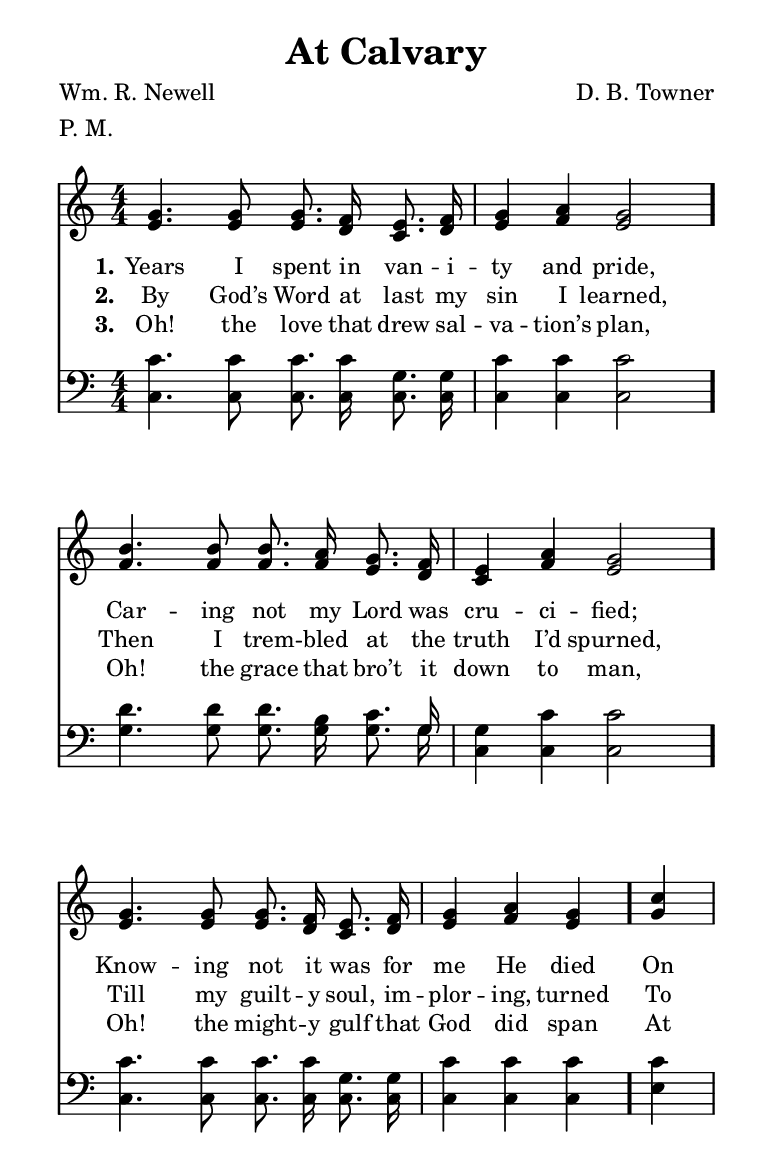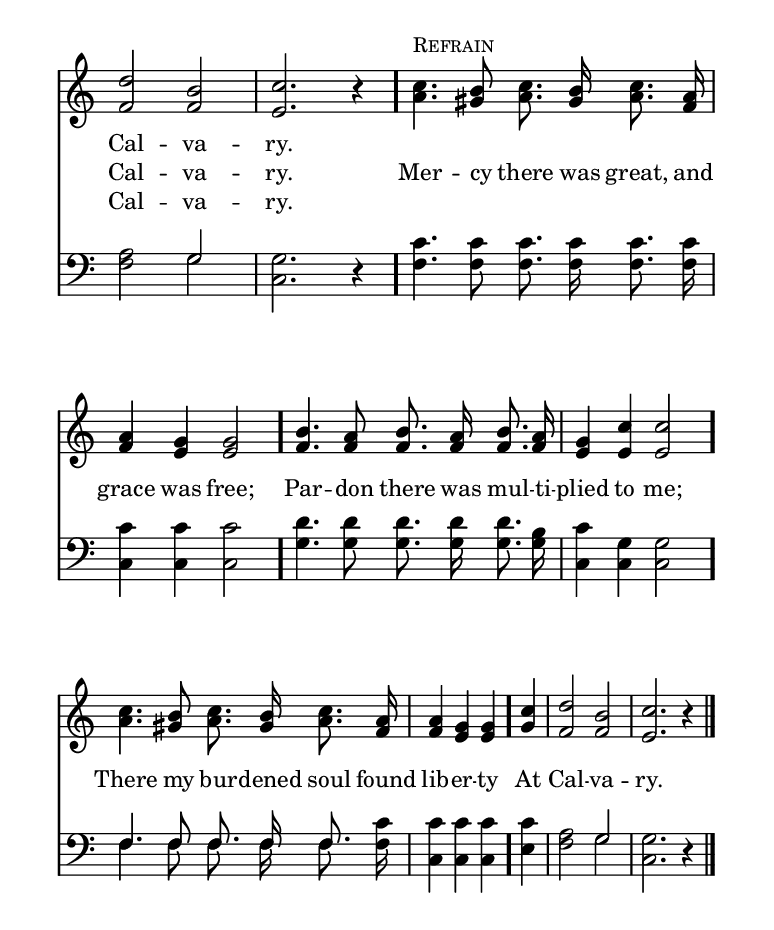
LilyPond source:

\include "common/global.ily"
\paper {
  \include "common/paper.ily"
  system-count = #(cond (is-eogsized 5) (#t #f)) % fits neatly into 4 systems, but original has 5 systems, and the page looks empty with 4
}

\header{
  %gospel
  hymnnumber = "371"
  title = "At Calvary"
  tunename = ""
  meter = "P. M."
  poet = "Wm. R. Newell"
  composer = "D. B. Towner"
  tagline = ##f
}

global = {
  \include "common/overrides.ily"
  \override Staff.TimeSignature.style = #'numbered
  \time 4/4
  \override Score.MetronomeMark.transparent = ##t % hide all fermata changes too
  \tempo 4=90
  \key c \major
  \autoBeamOff
}

patternA = { c4. c8 c8. c16 c8. c16 | c4 c c2 | }
patternB = { c4. c8 c8. c16 c8. c16 | c4 c c }
patternC = { c4 | c2 c | c2. c4 }

notesSoprano = {
\global
\relative c'' {

  \changePitch \patternA { g g g f e f | g a g }
  \changePitch \patternA { b b b a g f | e a g }
  \changePitch \patternB { g g g f e f | g a g }
  \changePitch \patternC { c | d b | c r }

  << s^\markup { \small \caps "Refrain" }
  \changePitch \patternA { c b c b c a | a g g } >>
  \changePitch \patternA { b a b a b a | g c c }
  \changePitch \patternB { c b c b c a | a g g }
  \changePitch \patternC { c | d b | c r }

  \bar "|."

}
}

notesAlto = {
\global
\relative e' {

  \changePitch \patternA { e e e d c d | e f e }
  \changePitch \patternA { f f f f e d | c f e }
  \changePitch \patternB { e e e d c d | e f e }
  \changePitch \patternC { g | f f | e r }

  \changePitch \patternA { a gis a gis a f | f e e }
  \changePitch \patternA { f f f f f f | e e e }
  \changePitch \patternB { a gis a gis a f | f e e }
  \changePitch \patternC { g | f f e r }

}
}

notesTenor = {
\global
\relative a {

  \changePitch \patternA { c c c c g g | c c c }
  \changePitch \patternA { d d d b c g | g c c }
  \changePitch \patternB { c c c c g g | c c c }
  \changePitch \patternC { c | a g | g r }

  \changePitch \patternA { c c c c c c | c c c }
  \changePitch \patternA { d d d d d b | c g g }
  \changePitch \patternB { f f f f f c' | c c c }
  \changePitch \patternC { c | a g | g r }

}
}

notesBass = {
\global
\relative f {

  \changePitch \patternA { c c c c c c | c c c }
  \changePitch \patternA { g' g g g g g | c, c c }
  \changePitch \patternB { c c c c c c | c c c }
  \changePitch \patternC { e | f g | c, r }

  \changePitch \patternA { f f f f f f | c c c }
  \changePitch \patternA { g' g g g g g | c, c c }
  \changePitch \patternB { f f f f f f | c c c }
  \changePitch \patternC { e | f g | c, r }

}
}

Refrain = \lyricmode {

Mer -- cy there was great, and grace was free; \bar "."
Par -- don there was mul -- ti -- plied to me; \bar "."
There my bur -- dened soul found lib -- er -- ty \bar "."
At Cal -- va -- ry. \bar "."

}

wordsA = \lyricmode {
\set stanza = "1."

Years I spent in van -- i -- ty and pride, \bar "."
Car -- ing not my Lord was cru -- ci -- fied; \bar "."
Know -- ing not it was for me He died \bar "."
On Cal -- va -- ry. \bar "."

}

wordsB = \lyricmode {
\set stanza = "2."

By God’s Word at last my sin I learned,
Then I trem -- bled at the truth I’d spurned,
Till my guilt -- y soul, im -- plor -- ing, turned
To Cal -- va -- ry.

\Refrain

}

wordsC = \lyricmode {
\set stanza = "3."

Oh! the love that drew sal -- va -- tion’s plan,
Oh! the grace that bro’t it down to man,
Oh! the might -- y gulf that God did span
At Cal -- va -- ry.

}

\score {
  \context ChoirStaff <<
    \context Staff = upper <<
      \set Staff.autoBeaming = ##f
      \set ChoirStaff.systemStartDelimiter = #'SystemStartBar
      \set ChoirStaff.printPartCombineTexts = ##f
      \partcombine #'(2 . 11) \notesSoprano \notesAlto
      \context NullVoice = sopranos { \voiceOne << \notesSoprano >> }
      \context Lyrics = one   \lyricsto sopranos \wordsA
      \context Lyrics = two   \lyricsto sopranos \wordsB
      \context Lyrics = three \lyricsto sopranos \wordsC
    >>
    \context Staff = men <<
      \set Staff.autoBeaming = ##f
      \clef bass
      \set ChoirStaff.printPartCombineTexts = ##f
      \partcombine #'(2 . 11) \notesTenor \notesBass
    >>
  >>
  \layout {
    \include "common/layout.ily"
  }
  #(cond ((ly:get-option 'eog-midi-permitted) #{ \midi{
    \include "common/midi.ily"
  } #}))
}

\version "2.19.49"  % necessary for upgrading to future LilyPond versions.

% vi:set et ts=2 sw=2 ai nocindent syntax=lilypond:
